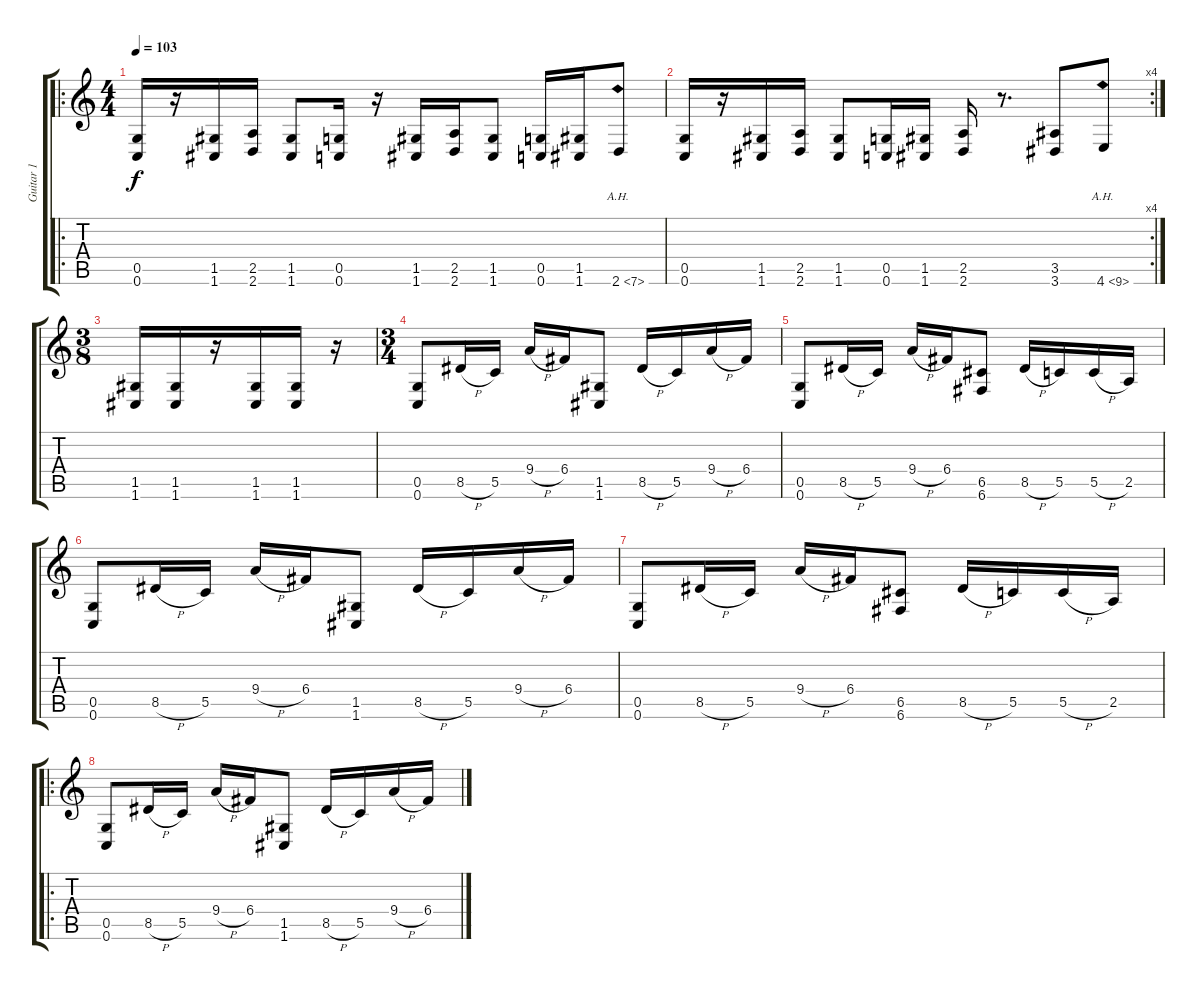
\track ("Guitar 1" "Guitar 1") {instrument distortionguitar}
\staff {score tabs}
\tuning (D4 A3 F3 C3 G2 C2) {hide}
\ro
\ts (4 4)
\tempo 103
\clef g2
\ks c
(0.5 0.6).16{dy f} r.16 (1.5 1.6).16 (2.5 2.6).16 (1.5 1.6).8 (0.5 0.6).16 r.16 (1.5 1.6).16 (2.5 2.6).16 (1.5 1.6).8 (0.5 0.6).16 (1.5 1.6).16 2.6{ah 5}.8 |
\rc 4
(0.5 0.6).16 r.16 (1.5 1.6).16 (2.5 2.6).16 (1.5 1.6).8 (0.5 0.6).16 (1.5 1.6).16 (2.5 2.6).16 r.8{d} (3.5 3.6).8 4.6{ah 5}.8 |
\ts (3 8)
(1.5 1.6).16 (1.5 1.6).16 r.16 (1.5 1.6).16 (1.5 1.6).16 r.16 |
\ts (3 4)
(0.5 0.6).8 8.5{h}.16 5.5.16 9.4{h}.16 6.4.16 (1.5 1.6).8 8.5{h}.16 5.5.16 9.4{h}.16 6.4.16 |
(0.5 0.6).8 8.5{h}.16 5.5.16 9.4{h}.16 6.4.16 (6.5 6.6).8 8.5{h}.16 5.5.16 5.5{h}.16 2.5.16 |
(0.5 0.6).8 8.5{h}.16 5.5.16 9.4{h}.16 6.4.16 (1.5 1.6).8 8.5{h}.16 5.5.16 9.4{h}.16 6.4.16 |
(0.5 0.6).8 8.5{h}.16 5.5.16 9.4{h}.16 6.4.16 (6.5 6.6).8 8.5{h}.16 5.5.16 5.5{h}.16 2.5.16 |
\ro
(0.5 0.6).8 8.5{h}.16 5.5.16 9.4{h}.16 6.4.16 (1.5 1.6).8 8.5{h}.16 5.5.16 9.4{h}.16 6.4.16
